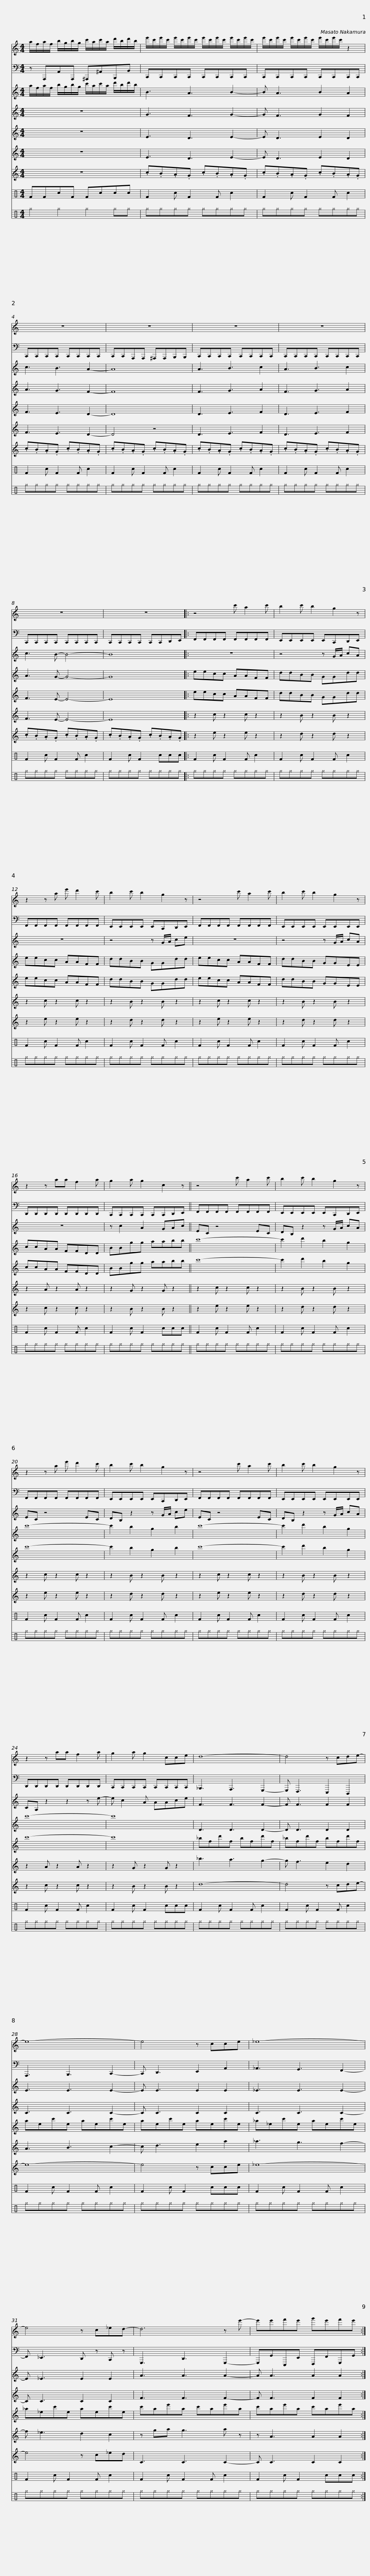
X:1
%%score 1 2 3 4 5 6 7 8 9
L:1/8
M:4/4
I:linebreak $
K:C
V:1 treble
V:2 bass
V:3 treble
V:4 treble
V:5 treble
V:6 treble
V:7 treble
V:8 perc
K:none
V:9 perc
K:none
V:1
 a/f/a/f/ b/g/b/g/ c'/a/c'/a/ d'/b/d'/b/ |$ e'/c'/e'/c'/ e'/c'/e'/c'/ e'/c'/e'/c'/ e'/c'/e'/c'/ | e'/c'/e'/c'/ e'/c'/e'/c'/ e'/c'/e'/c'/ z2 |$ z8 | z8 | %5
 z8 |$ z8 | z8 | z8 |: z4 c' a2 c' |$ %10
 b2 c' b2 g2 z | z2 z a e' d'2 c' | b2 c' b2 g2 z | z4 c' a2 c' |$ b2 c' b2 g2 z | %15
 z2 z aa f2 a | g2 a g2 c2 z || z4 c' a2 c' |$ b2 c' b2 g2 z | z2 z a e' d'2 c' | %20
 b2 c' b2 g2 z | z4 c' a2 c' |$ b2 c' b2 g2 z | z2 z aa f2 a | g2 a g2 cce | %25
 d8- |$ d4 z cde- | e8- | e4 z cce | _e8- |$ %30
 e4 z c_ed- | d6 z e'- | e'e'f'e' g'e'f'e' :| %33
V:2
 z A,,,A,,A,,, ^A,,,^A,,B,,,B,, |$ C,,C,,C,,C,, C,,C,,C,,C,, | C,,C,,C,,C,, C,,C,,C,,C,, |$ C,,C,,C,,C,, C,,C,,C,,C,, | C,,C,,A,,,A,,, ^A,,,A,,,B,,,B,,, | %5
 C,,C,,C,,C,, C,,C,,C,,C,, |$ C,,C,,C,,C,, C,,C,,C,,C,, | C,,C,,C,,C,, C,,C,,C,,C,, | C,,C,,C,,C,, C,,C,,D,,E,, |: F,,F,,F,,F,, F,,F,,F,,F,, |$ %10
 E,,E,,E,,E,, E,,C,,D,,E,, | F,,F,,F,,F,, F,,F,,F,,F,, | E,,E,,E,,E,, E,,C,,D,,E,, | F,,F,,F,,F,, F,,F,,F,,F,, |$ E,,E,,E,,E,, E,,E,,E,,E,, | %15
 D,,D,,D,,D,, D,,D,,D,,D,, | C,,C,,C,,C,, C,,C,,D,,E,, || F,,F,,F,,F,, F,,F,,F,,F,, |$ E,,E,,E,,E,, E,,C,,D,,E,, | F,,F,,F,,F,, F,,F,,F,,F,, | %20
 E,,E,,E,,E,, E,,C,,D,,E,, | F,,F,,F,,F,, F,,F,,F,,F,, |$ E,,E,,E,,E,, E,,E,,E,,E,, | D,,D,,D,,D,, D,,D,,D,,D,, | C,,C,,C,,C,, C,,C,,C,,C,, | %25
 _B,,,3 A,,,3 G,,,2- |$ G,,, F,,,3 E,,,2 D,,,2 | A,,,3 B,,,3 C,,2- | C,, D,,3 E,,2 A,,2 | _A,,3 G,,3 F,,2- |$ %30
 F,, _E,,3 D,, z C,, z | G,,,3 D,,3 G,,,2- | G,,,G,,E,,,E,, F,,,F,,G,,,G,, :| %33
V:3
 a/f/a/f/ b/g/b/g/ c'/a/c'/a/ d'/b/d'/b/ |$ B3 A3 B2- | B A3 B2 A2 |$ c3 B3 A2- | A8 | %5
 A3 B3 c2 |$ A3 B3 c2 | c3 B- B4- | B8 |: z8 |$ %10
 z4 z G/A/ cA | z8 | z4 z G/A/ ce | z8 |$ z4 z G/A/ cA | %15
 z8 | z c2 A2 GAc || EC z4 EC |$ DB, z2 z G/A/ cA | EC z4 EC | %20
 DB, z2 z G/A/ ce | EC z4 EC |$ DB, z2 z G/A/ cA | CA, z2 z2 z e- | e c2 A AAce | %25
 F3 F3 F2- |$ F F3 F2 F2 | E3 E3 E2- | E E3 E2 E2 | _E3 E3 E2- |$ %30
 E _E3 E2 E2 | A3 A3 A2- | A A3 A2 A2 :| %33
V:4
 z8 |$ G3 F3 G2- | G F3 G2 F2 |$ A3 G3 F2- | F8 | %5
 F3 G3 A2 |$ F3 G3 A2 | A3 G- G4- | G8 |: eecc AAFF |$ %10
 ddBB GGdd | eecc AAFF | ddBB GGdd | eecc AAFF |$ ddBB GGEE | %15
 ccAA FFDD | BBgg aabb || c'8- |$ c'2 d'2 b2 g2 | c'8- | %20
 c'2 b2 g2 b2 | c'8- |$ c'2 d'2 b2 g2 | c'8- | c'8 | %25
 D3 D3 D2- |$ D D3 D2 D2 | C3 C3 C2- | C C3 C2 C2 | C3 C3 C2- |$ %30
 C C3 C2 C2 | F3 F3 F2- | F F3 F2 F2 :| %33
V:5
 z8 |$ E3 D3 E2- | E D3 E2 D2 |$ F3 E3 D2- | D8 | %5
 D3 E3 F2 |$ D3 E3 F2 | F3 E- E4- | E8 |: eecc AAFF |$ %10
 ddBB GGdd | eecc AAFF | ddBB GGdd | eecc AAFF |$ ddBB GGEE | %15
 ccAA FFDD | BBgg aabb || c'8- |$ c'2 d'2 b2 g2 | c'8- | %20
 c'2 b2 g2 b2 | c'8- |$ c'2 d'2 b2 g2 | c'8- | c'8 | %25
 _bfd'f bfd'f |$ _bfd'f bfd'f | aec'e aec'e | aec'e aec'e | _a_ec'e aec'e |$ %30
 _a_ec'e aec'e | c'ae'a c'ae'a | c'ae'a c'ae'a :| %33
V:6
 z8 |$ E3 D3 E2- | E D3 E2 D2 |$ F3 E3 D2- | D4 z4 | %5
 D3 E3 F2 |$ D3 E3 F2 | F3 E- E4- | E8 |: z2 c z2 c z2 |$ %10
 z2 B z2 B z2 | z2 c z2 c z2 | z2 B z2 B z2 | z2 c z2 c z2 |$ z2 B z2 B z2 | %15
 z2 A z2 A z2 | z2 G z2 G z2 || z2 c z2 c z2 |$ z2 B z2 B z2 | z2 c z2 c z2 | %20
 z2 B z2 B z2 | z2 c z2 c z2 |$ z2 B z2 B z2 | z2 A z2 A z2 | z2 G z2 G z2 | %25
 _b3 a3 g2- |$ g f3 e2 d2 | A3 B3 c2- | c d3 e2 a2 | _a3 g3 f2- |$ %30
 f _e3 d2 c2 | z ga g3 a z | z A3 A2 A2 :| %33
V:7
 z8 |$ .c.B.A.G .c.B.A.G | .c.B.A.G .c.B.A.G |$ .c.B.A.G .c.B.A.G | .c.B.A.G .c.B.A.G | %5
 .c.B.A.G .c.B.A.G |$ .c.B.A.G .c.B.A.G | .c.B.A.G .c.B.A.G | .c.B.A.G .c.B.A.G |: z2 e z2 e z2 |$ %10
 z2 d z2 d z2 | z2 e z2 e z2 | z2 d z2 d z2 | z2 e z2 e z2 |$ z2 d z2 d z2 | %15
 z2 c z2 c z2 | z2 B z2 B z2 || z2 e z2 e z2 |$ z2 d z2 d z2 | z2 e z2 e z2 | %20
 z2 d z2 d z2 | z2 e z2 e z2 |$ z2 d z2 d z2 | z2 c z2 c z2 | z2 B z2 B z2 | %25
 d8- |$ d4 z cde- | e8- | e4 z cce | _e8- |$ %30
 e4 z c_ed | C3 C3 C2- | C C3 C2 C2 :| %33
V:8
 FFcF Fccc |$ F2 c F2 F c2 | F2 c F2 F c2 |$ F2 c F2 F c2 | F2 c F2 F c2 | %5
 F2 c F2 F c2 |$ F2 c F2 F c2 | F2 c F2 F c2 | F2 c F2 ccc |: F2 c F2 F c2 |$ %10
 F2 c F2 F c2 | F2 c F2 F c2 | F2 c F2 F c2 | F2 c F2 F c2 |$ F2 c F2 F c2 | %15
 F2 c F2 F c2 | F2 c F2 ccc || F2 c F2 F c2 |$ F2 c F2 F c2 | F2 c F2 F c2 | %20
 F2 c F2 F c2 | F2 c F2 F c2 |$ F2 c F2 F c2 | F2 c F2 F c2 | F2 c F2 ccc | %25
 F2 c F2 F c2 |$ F2 c F2 F c2 | F2 c F2 F c2 | F2 c F2 ccc | F2 c F2 F c2 |$ %30
 F2 c F2 F c2 | F2 c F2 F c2 | F2 c F2 ccc :| %33
V:9
 ^g2 ^g2 ^g2 ^g^g |$ ^g^g^g^g ^g^g^g^g | ^g^g^g^g ^g^g^g^g |$ ^g^g^g^g ^g^g^g^g | ^g^g^g^g ^g^g^g^g | %5
 ^g^g^g^g ^g^g^g^g |$ ^g^g^g^g ^g^g^g^g | ^g^g^g^g ^g^g^g^g | ^g^g^g^g ^g^g^g^g |: ^g^g^g^g ^g^g^g^g |$ %10
 ^g^g^g^g ^g^g^g^g | ^g^g^g^g ^g^g^g^g | ^g^g^g^g ^g^g^g^g | ^g^g^g^g ^g^g^g^g |$ ^g^g^g^g ^g^g^g^g | %15
 ^g^g^g^g ^g^g^g^g | ^g^g^g^g ^g^g^g^g || ^g^g^g^g ^g^g^g^g |$ ^g^g^g^g ^g^g^g^g | ^g^g^g^g ^g^g^g^g | %20
 ^g^g^g^g ^g^g^g^g | ^g^g^g^g ^g^g^g^g |$ ^g^g^g^g ^g^g^g^g | ^g^g^g^g ^g^g^g^g | ^g^g^g^g ^g^g^g^g | %25
 ^g^g^g^g ^g^g^g^g |$ ^g^g^g^g ^g^g^g^g | ^g^g^g^g ^g^g^g^g | ^g^g^g^g ^g^g^g^g | ^g^g^g^g ^g^g^g^g |$ %30
 ^g^g^g^g ^g^g^g^g | ^g^g^g^g ^g^g^g^g | ^g^g^g^g ^g^g^g^g :| %33
